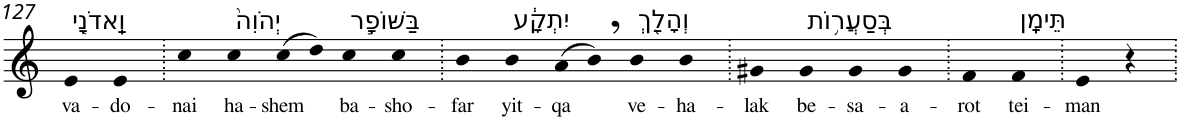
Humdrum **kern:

**kern	**text
*part1	*part1
*staff1	*staff1
*I"Piano	*
*I'Pno	*
!!LO:PB:g=z
*clefG2	*
*k[]	*
=127	=127
!LO:TX:a:t=וַֽאדֹנָ֤י	!
!	!LO:LY:b
4e	va-
!	!LO:LY:b
4e	-do-
=128.	=128.
!	!LO:LY:b
4cc	-nai
!LO:TX:a:t=יְהֹוִה֙	!
!	!LO:LY:b
4cc	ha-
!	!LO:LY:b
(>8cc	-shem
8dd)	.
!LO:TX:a:t=בַּשּׁוֹפָ֣ר	!
!	!LO:LY:b
4cc	ba-
!	!LO:LY:b
4cc	-sho-
=129.	=129.
!	!LO:LY:b
4b	-far
!LO:TX:a:t=יִתְקָ֔ע	!
!	!LO:LY:b
4b	yit-
!	!LO:LY:b
(>8a	-qa
8b,)	.
!LO:TX:a:t=וְהָלַ֖ךְ	!
!	!LO:LY:b
4b	ve-
!	!LO:LY:b
4b	-ha-
=130.	=130.
!	!LO:LY:b
4g#X	-lak
!LO:TX:a:t=בְּסַעֲר֥וֹת	!
!	!LO:LY:b
4g#	be-
!	!LO:LY:b
4g#	-sa-
!	!LO:LY:b
4g#	-a-
=131.	=131.
!	!LO:LY:b
4f	-rot
!LO:TX:a:t=תֵּימָֽן	!
!	!LO:LY:b
4f	tei-
=132.	=132.
!	!LO:LY:b
4e	-man
4r	.
=.	=.
*-	*-
